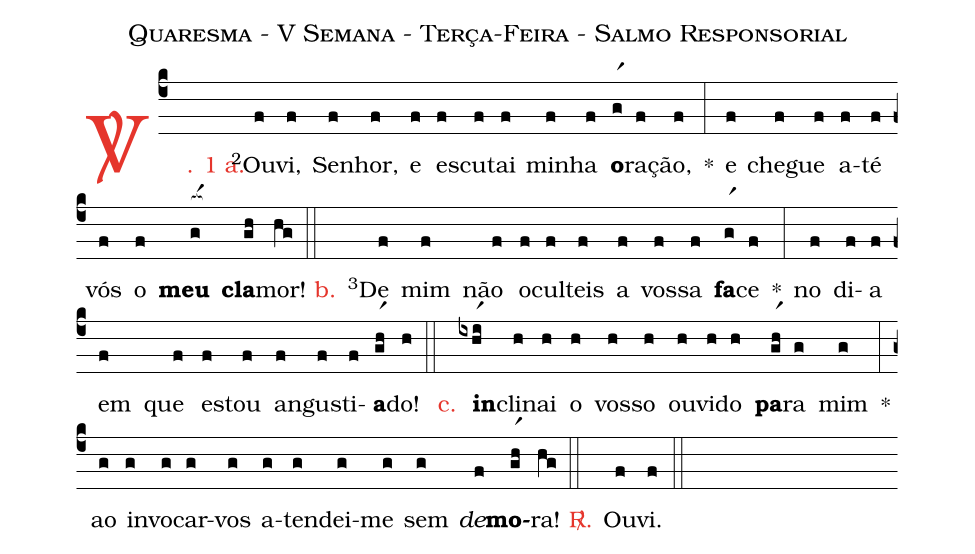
name: Quaresma - V Semana - Terça-Feira - Salmo Responsorial;
%%
(c4)

<c><sp>V/</sp>. 1 a.</c>() <v>\VSup{2}</v>Ou(f)vi,(f) Se(f)nhor,(f) e(f) es(f)cu(f)tai(f) mi(f)nha(f) <b>o</b>(gr1)ra(f)ção,(f) *(:)
e(f) che(f)gue(f) a(f)té(f) vós(f) o(f) <b>meu</b>(g[ocba:1{]) <b>cla</b>(gh[ocba:0}])mor!(hg)

(::)

<nlba><c>b.</c>() <v>\VSup{3}</v>De</nlba>(f) mim(f) não(f) o(f)cul(f)teis(f) a(f) vos(f)sa(f) <b>fa</b>(gr1)ce(f) *(:)
no(f) di(f)a(f) em(f) que(f) es(f)tou(f) an(f)gus(f)ti(f)<b>a</b>(gr1h)do!(h)

(::)

<nlba><c>c.</c>() <b>in</b></nlba>(ixhr1i)cli(h)nai(h) o(h) vos(h)so(h) ou(h)vi(h)do(h) <b>pa</b>(gr1h)ra(g) mim(g) *(:)
ao(g) in(g)vo(g)car-(g)vos(g) a(g)ten(g)dei-(g)me(g) sem(g) <i>de</i>(f)<b>mo</b>(gr1h)ra!(hg)

(::)

<nlba><c><sp>R/</sp>.</c>() Ou</nlba>(f)vi.(f)

(::)
